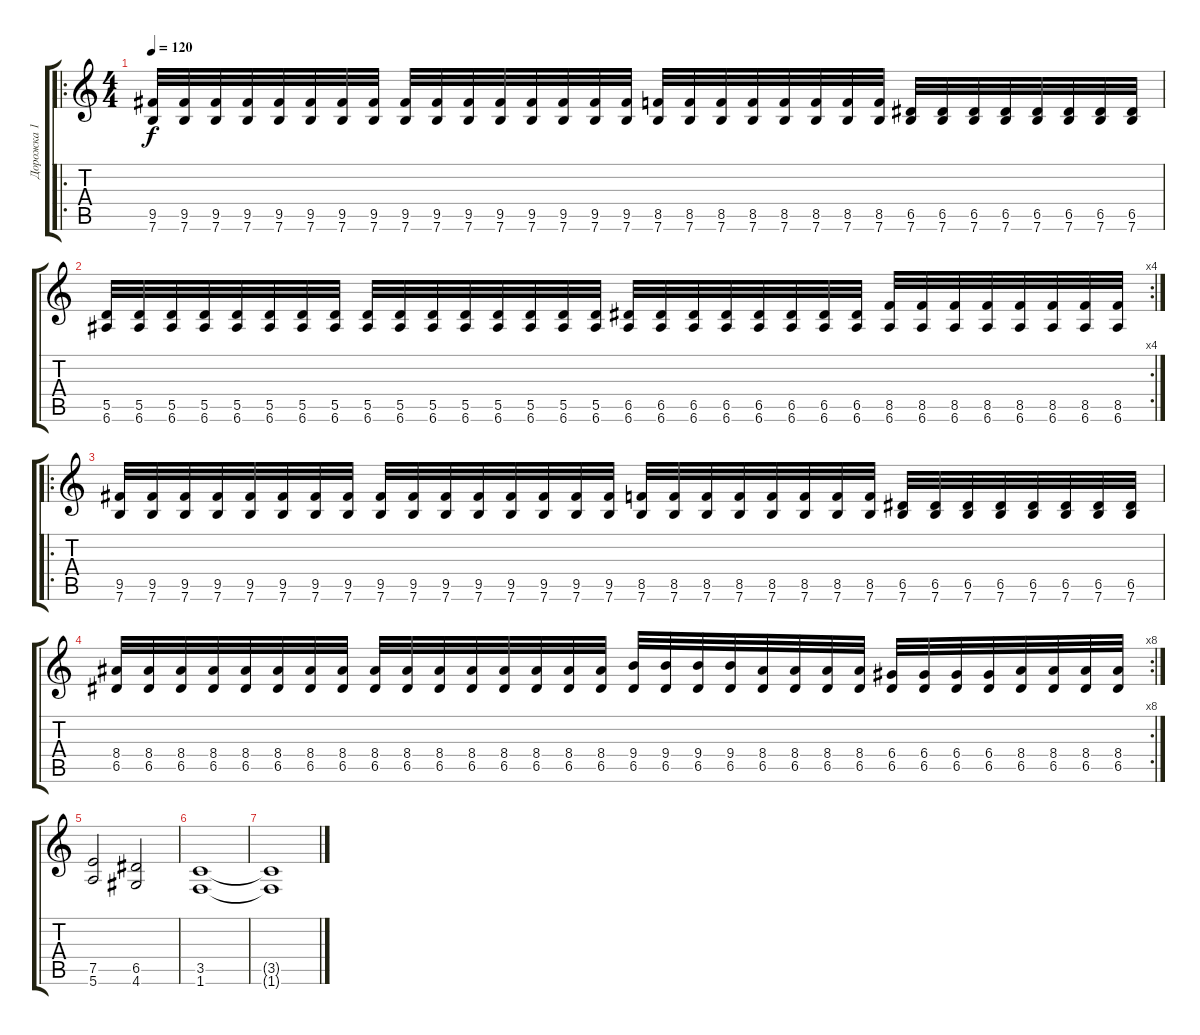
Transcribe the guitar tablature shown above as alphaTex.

\track ("Дорожка 1" "Дорожка 1") {instrument distortionguitar}
\staff {score tabs}
\tuning (E4 B3 G3 D3 A2 E2) {hide}
\ro
\ts (4 4)
\tempo 120
\clef g2
\ks c
(9.5 7.6).32{dy f} (9.5 7.6).32 (9.5 7.6).32 (9.5 7.6).32 (9.5 7.6).32 (9.5 7.6).32 (9.5 7.6).32 (9.5 7.6).32 (9.5 7.6).32 (9.5 7.6).32 (9.5 7.6).32 (9.5 7.6).32 (9.5 7.6).32 (9.5 7.6).32 (9.5 7.6).32 (9.5 7.6).32 (8.5 7.6).32 (8.5 7.6).32 (8.5 7.6).32 (8.5 7.6).32 (8.5 7.6).32 (8.5 7.6).32 (8.5 7.6).32 (8.5 7.6).32 (6.5 7.6).32 (6.5 7.6).32 (6.5 7.6).32 (6.5 7.6).32 (6.5 7.6).32 (6.5 7.6).32 (6.5 7.6).32 (6.5 7.6).32 |
\rc 4
(5.5 6.6).32 (5.5 6.6).32 (5.5 6.6).32 (5.5 6.6).32 (5.5 6.6).32 (5.5 6.6).32 (5.5 6.6).32 (5.5 6.6).32 (5.5 6.6).32 (5.5 6.6).32 (5.5 6.6).32 (5.5 6.6).32 (5.5 6.6).32 (5.5 6.6).32 (5.5 6.6).32 (5.5 6.6).32 (6.5 6.6).32 (6.5 6.6).32 (6.5 6.6).32 (6.5 6.6).32 (6.5 6.6).32 (6.5 6.6).32 (6.5 6.6).32 (6.5 6.6).32 (8.5 6.6).32 (8.5 6.6).32 (8.5 6.6).32 (8.5 6.6).32 (8.5 6.6).32 (8.5 6.6).32 (8.5 6.6).32 (8.5 6.6).32 |
\ro
(9.5 7.6).32 (9.5 7.6).32 (9.5 7.6).32 (9.5 7.6).32 (9.5 7.6).32 (9.5 7.6).32 (9.5 7.6).32 (9.5 7.6).32 (9.5 7.6).32 (9.5 7.6).32 (9.5 7.6).32 (9.5 7.6).32 (9.5 7.6).32 (9.5 7.6).32 (9.5 7.6).32 (9.5 7.6).32 (8.5 7.6).32 (8.5 7.6).32 (8.5 7.6).32 (8.5 7.6).32 (8.5 7.6).32 (8.5 7.6).32 (8.5 7.6).32 (8.5 7.6).32 (6.5 7.6).32 (6.5 7.6).32 (6.5 7.6).32 (6.5 7.6).32 (6.5 7.6).32 (6.5 7.6).32 (6.5 7.6).32 (6.5 7.6).32 |
\rc 8
(8.4 6.5).32 (8.4 6.5).32 (8.4 6.5).32 (8.4 6.5).32 (8.4 6.5).32 (8.4 6.5).32 (8.4 6.5).32 (8.4 6.5).32 (8.4 6.5).32 (8.4 6.5).32 (8.4 6.5).32 (8.4 6.5).32 (8.4 6.5).32 (8.4 6.5).32 (8.4 6.5).32 (8.4 6.5).32 (9.4 6.5).32 (9.4 6.5).32 (9.4 6.5).32 (9.4 6.5).32 (8.4 6.5).32 (8.4 6.5).32 (8.4 6.5).32 (8.4 6.5).32 (6.4 6.5).32 (6.4 6.5).32 (6.4 6.5).32 (6.4 6.5).32 (8.4 6.5).32 (8.4 6.5).32 (8.4 6.5).32 (8.4 6.5).32 |
(7.5 5.6).2 (6.5 4.6).2 |
(3.5 1.6).1 |
(3.5{t} 1.6{t}).1
